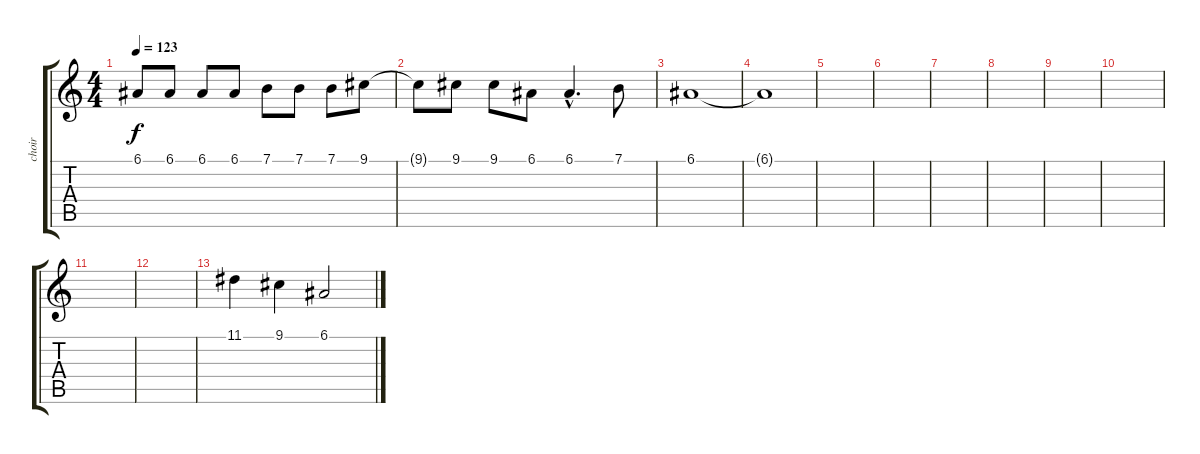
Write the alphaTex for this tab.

\track ("choir" "choir") {instrument choiraahs}
\staff {score tabs}
\tuning (E4 B3 G3 D3 A2 E2) {hide}
\ts (4 4)
\tempo 123
\clef g2
\ks c
6.1.8{dy f instrument choiraahs} 6.1.8 6.1.8 6.1.8 7.1.8 7.1.8 7.1.8 9.1.8 |
9.1{t}.8 9.1.8 9.1.8 6.1.8 6.1{hac}.4{d} 7.1.8 |
6.1.1 |
6.1{t}.1 |
|
|
|
|
|
|
|
|
11.1.4 9.1.4 6.1.2
